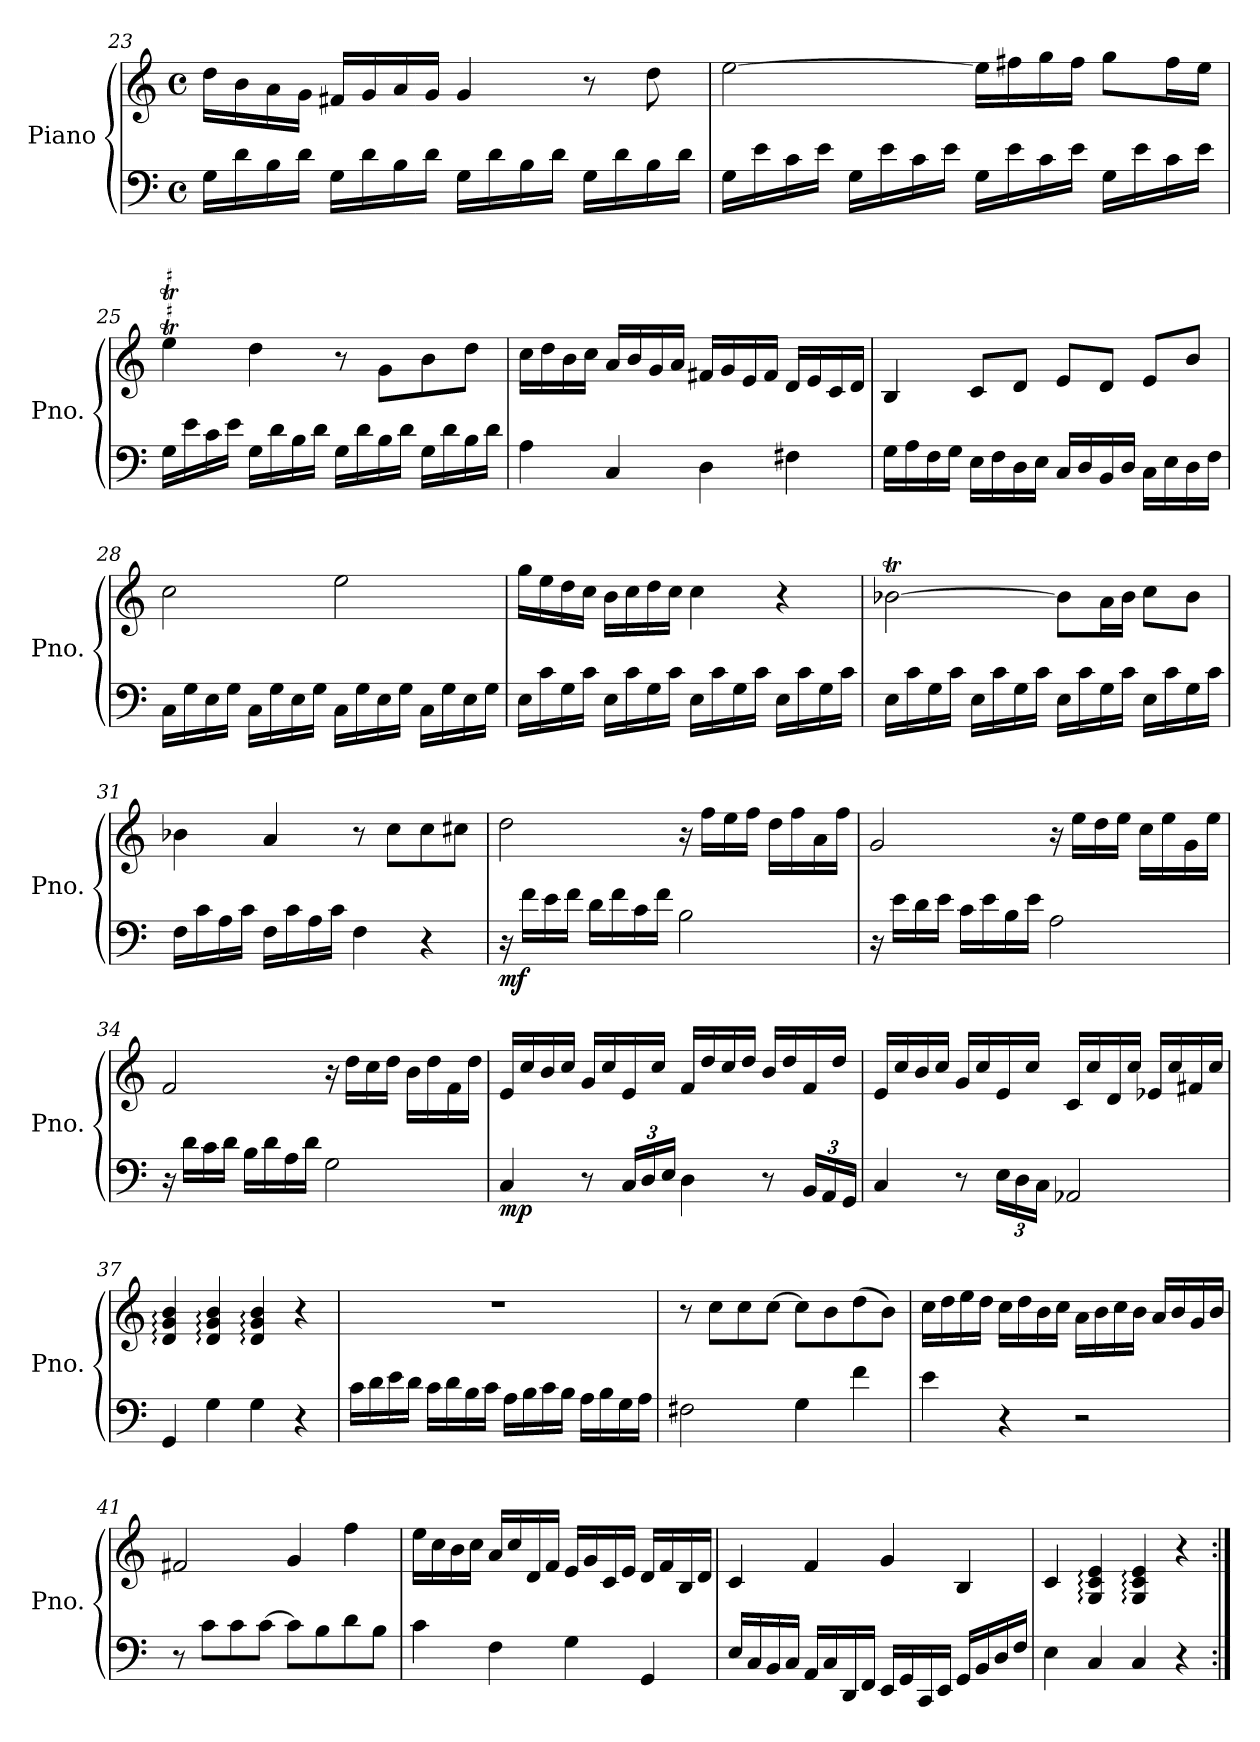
**kern	**kern	**dynam
*part1	*part1	*part1
*staff2	*staff1	*staff1/2
*I"Piano	*	*
*I'Pno.	*	*
*clefF4	*clefG2	*
*k[]	*k[]	*
*M4/4	*M4/4	*
*met(c)	*met(c)	*
=23	=23	=23
16G\LL	16dd\LL	.
16d\	16b\	.
16B\	16a\	.
16d\JJ	16g\JJ	.
16G\LL	16f#X/LL	.
16d\	16g/	.
16B\	16a/	.
16d\JJ	16g/JJ	.
16G\LL	4g/	.
16d\	.	.
16B\	.	.
16d\JJ	.	.
16G\LL	8r	.
16d\	.	.
16B\	8dd\	.
16d\JJ	.	.
!!LO:LB:g=z
=24	=24	=24
16G\LL	[2ee\	.
16e\	.	.
16c\	.	.
16e\JJ	.	.
16G\LL	.	.
16e\	.	.
16c\	.	.
16e\JJ	.	.
16G\LL	16ee\LL]	.
16e\	16ff#X\	.
16c\	16gg\	.
16e\JJ	16ff#\JJ	.
16G\LL	8gg\L	.
16e\	.	.
16c\	16ff#\L	.
16e\JJ	16ee\JJ	.
=25	=25	=25
16G\LL	4ee\T 4ff#i\yyT	.
16e\	.	.
16c\	.	.
16e\JJ	.	.
16G\LL	4dd\	.
16d\	.	.
16B\	.	.
16d\JJ	.	.
16G\LL	8r	.
16d\	.	.
16B\	8g\L	.
16d\JJ	.	.
16G\LL	8b\	.
16d\	.	.
16B\	8dd\J	.
16d\JJ	.	.
!!LO:PB:g=z
=26	=26	=26
4A\	16cc\LL	.
.	16dd\	.
.	16b\	.
.	16cc\JJ	.
4C/	16a/LL	.
.	16b/	.
.	16g/	.
.	16a/JJ	.
4D\	16f#X/LL	.
.	16g/	.
.	16e/	.
.	16f#/JJ	.
4F#X\	16d/LL	.
.	16e/	.
.	16c/	.
.	16d/JJ	.
=27	=27	=27
16G\LL	4B/	.
16A\	.	.
16F\	.	.
16G\JJ	.	.
16E\LL	8c/L	.
16F\	.	.
16D\	8d/J	.
16E\JJ	.	.
16C/LL	8e/L	.
16D/	.	.
16BB/	8d/J	.
16D/JJ	.	.
16C\LL	8e/L	.
16E\	.	.
16D\	8b/J	.
16F\JJ	.	.
=28	=28	=28
16C\LL	2cc\	.
16G\	.	.
16E\	.	.
16G\JJ	.	.
16C\LL	.	.
16G\	.	.
16E\	.	.
16G\JJ	.	.
16C\LL	2ee\	.
16G\	.	.
16E\	.	.
16G\JJ	.	.
16C\LL	.	.
16G\	.	.
16E\	.	.
16G\JJ	.	.
!!LO:LB:g=z
=29	=29	=29
16E\LL	16gg\LL	.
16c\	16ee\	.
16G\	16dd\	.
16c\JJ	16cc\JJ	.
16E\LL	16b\LL	.
16c\	16cc\	.
16G\	16dd\	.
16c\JJ	16cc\JJ	.
16E\LL	4cc\	.
16c\	.	.
16G\	.	.
16c\JJ	.	.
16E\LL	4r	.
16c\	.	.
16G\	.	.
16c\JJ	.	.
=30	=30	=30
16E\LL	[2b-XT\	.
16c\	.	.
16G\	.	.
16c\JJ	.	.
16E\LL	.	.
16c\	.	.
16G\	.	.
16c\JJ	.	.
16E\LL	8b-\L]	.
16c\	.	.
16G\	16a\L	.
16c\JJ	16b-\JJ	.
16E\LL	8cc\L	.
16c\	.	.
16G\	8b-\J	.
16c\JJ	.	.
=31	=31	=31
16F\LL	4b-X\	.
16c\	.	.
16A\	.	.
16c\JJ	.	.
16F\LL	4a/	.
16c\	.	.
16A\	.	.
16c\JJ	.	.
4F\	8r	.
.	8cc\L	.
4r	8cc\	.
.	8cc#X\J	.
!!LO:LB:g=z
=32	=32	=32
!	!	!LO:DY:b=2
16r	2dd\	mf
16f\LL	.	.
16e\	.	.
16f\JJ	.	.
16d\LL	.	.
16f\	.	.
16c\	.	.
16f\JJ	.	.
2B\	16r	.
.	16ff\LL	.
.	16ee\	.
.	16ff\JJ	.
.	16dd\LL	.
.	16ff\	.
.	16a\	.
.	16ff\JJ	.
=33	=33	=33
16r	2g/	.
16e\LL	.	.
16d\	.	.
16e\JJ	.	.
16c\LL	.	.
16e\	.	.
16B\	.	.
16e\JJ	.	.
2A\	16r	.
.	16ee\LL	.
.	16dd\	.
.	16ee\JJ	.
.	16cc\LL	.
.	16ee\	.
.	16g\	.
.	16ee\JJ	.
!!LO:LB:g=z
=34	=34	=34
16r	2f/	.
16d\LL	.	.
16c\	.	.
16d\JJ	.	.
16B\LL	.	.
16d\	.	.
16A\	.	.
16d\JJ	.	.
2G\	16r	.
.	16dd\LL	.
.	16cc\	.
.	16dd\JJ	.
.	16b\LL	.
.	16dd\	.
.	16f\	.
.	16dd\JJ	.
=35	=35	=35
!	!	!LO:DY:b=2
4C/	16e/LL	mp
.	16cc/	.
.	16b/	.
.	16cc/JJ	.
8r	16g/LL	.
.	16cc/	.
*Xbrackettup	*	*
24C/LL	16e/	.
24D/	.	.
.	16cc/JJ	.
24E/JJ	.	.
4D\	16f/LL	.
.	16dd/	.
.	16cc/	.
.	16dd/JJ	.
8r	16b/LL	.
.	16dd/	.
24BB/LL	16f/	.
24AA/	.	.
.	16dd/JJ	.
24GG/JJ	.	.
!!LO:LB:g=z
=36	=36	=36
4C/	16e/LL	.
.	16cc/	.
.	16b/	.
.	16cc/JJ	.
8r	16g/LL	.
.	16cc/	.
24E\LL	16e/	.
24D\	.	.
.	16cc/JJ	.
24C\JJ	.	.
2AA-X/	16c/LL	.
.	16cc/	.
.	16d/	.
.	16cc/JJ	.
.	16e-X/LL	.
.	16cc/	.
.	16f#X/	.
.	16cc/JJ	.
=37	=37	=37
4GG/	4d/: 4g/: 4b/:	.
4G\	4d/: 4g/: 4b/:	.
4G\	4d/: 4g/: 4b/:	.
4r	4r	.
=38	=38	=38
16c\LL	1r	.
16d\	.	.
16e\	.	.
16d\JJ	.	.
16c\LL	.	.
16d\	.	.
16B\	.	.
16c\JJ	.	.
16A\LL	.	.
16B\	.	.
16c\	.	.
16B\JJ	.	.
16A\LL	.	.
16B\	.	.
16G\	.	.
16A\JJ	.	.
!!LO:PB:g=z
=39	=39	=39
2F#X\	8r	.
.	8cc\L	.
.	8cc\	.
.	[8cc\J	.
4G\	8cc\L]	.
.	8b\	.
4f\	(>8dd\	.
.	8b\J)	.
=40	=40	=40
4e\	16cc\LL	.
.	16dd\	.
.	16ee\	.
.	16dd\JJ	.
4r	16cc\LL	.
.	16dd\	.
.	16b\	.
.	16cc\JJ	.
2r	16a\LL	.
.	16b\	.
.	16cc\	.
.	16b\JJ	.
.	16a/LL	.
.	16b/	.
.	16g/	.
.	16b/JJ	.
=41	=41	=41
8r	2f#X/	.
8c\L	.	.
8c\	.	.
[8c\J	.	.
8c\L]	4g/	.
8B\	.	.
8d\	4ff\	.
8B\J	.	.
!!LO:LB:g=z
=42	=42	=42
4c\	16ee\LL	.
.	16cc\	.
.	16b\	.
.	16cc\JJ	.
4F\	16a/LL	.
.	16cc/	.
.	16d/	.
.	16f/JJ	.
4G\	16e/LL	.
.	16g/	.
.	16c/	.
.	16e/JJ	.
4GG/	16d/LL	.
.	16f/	.
.	16B/	.
.	16d/JJ	.
=43	=43	=43
16E/LL	4c/	.
16C/	.	.
16BB/	.	.
16C/JJ	.	.
16AA/LL	4f/	.
16C/	.	.
16DD/	.	.
16FF/JJ	.	.
16EE/LL	4g/	.
16GG/	.	.
16CC/	.	.
16EE/JJ	.	.
16GG/LL	4B/	.
16BB/	.	.
16D/	.	.
16F/JJ	.	.
=44	=44	=44
4E\	4c/	.
4C/	4G/: 4c/: 4e/:	.
4C/	4G/: 4c/: 4e/:	.
4r	4r	.
=:|!	=:|!	=:|!
*-	*-	*-
